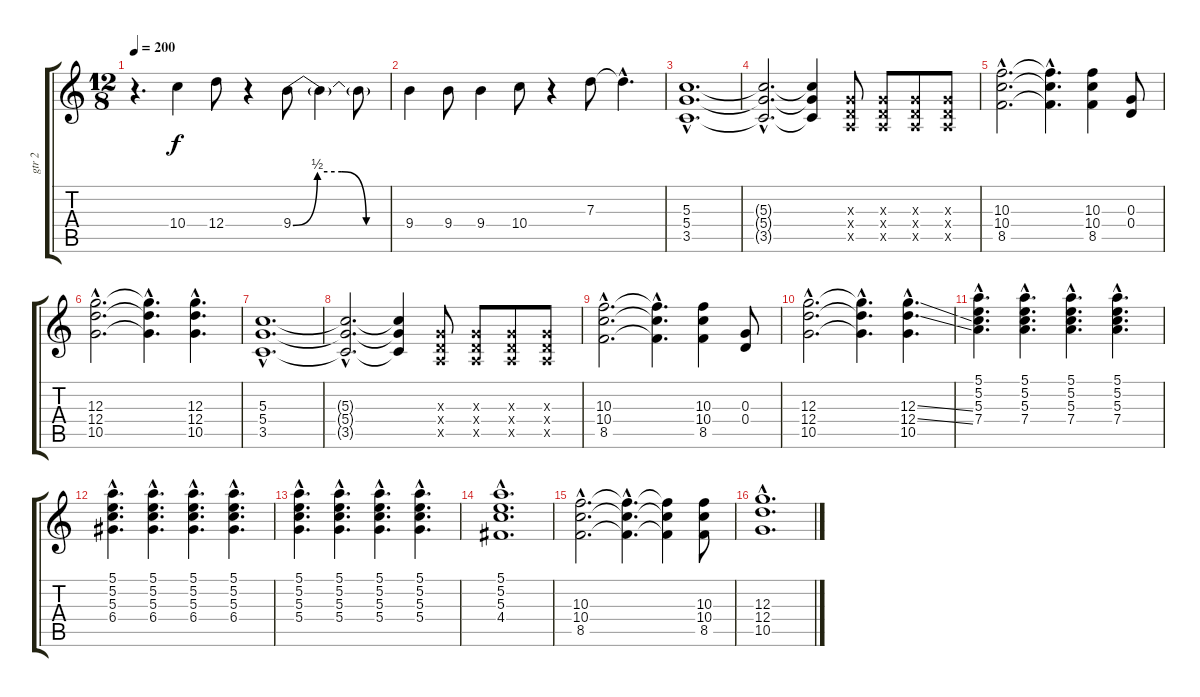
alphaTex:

\track ("gtr 2" "gtr 2") {instrument distortionguitar}
\staff {score tabs}
\tuning (E4 B3 G3 D3 A2 E2) {hide}
\ts (12 8)
\tempo 200
\clef g2
\ks c
r.4{d dy f} 10.4.4 12.4.8 r.4 9.4{be (custom 0 0 15 2 30 2 45 0 60 0)}.8 9.4{t}.4 9.4{t}.8 |
9.4.4 9.4.8 9.4.4 10.4.8 r.4 7.3.8 7.3{hac t}.4{d} |
(5.3{hac} 5.4{hac} 3.5{hac}).1{d} |
(5.3{hac t} 5.4{hac t} 3.5{hac t}).2{d} (5.3{t} 5.4{t} 3.5{t}).4 (0.3{x} 0.4{x} 0.5{x}).8 (0.3{x} 0.4{x} 0.5{x}).8 (0.3{x} 0.4{x} 0.5{x}).8 (0.3{x} 0.4{x} 0.5{x}).8 |
(10.3{hac} 10.4{hac} 8.5{hac}).2{d} (10.3{hac t} 10.4{hac t} 8.5{hac t}).4{d} (10.3 10.4 8.5).4 (0.3 0.4).8 |
(12.3{hac} 12.4{hac} 10.5{hac}).2{d} (12.3{hac t} 12.4{hac t} 10.5{hac t}).4{d} (12.3{hac} 12.4{hac} 10.5{hac}).4{d} |
(5.3{hac} 5.4{hac} 3.5{hac}).1{d} |
(5.3{hac t} 5.4{hac t} 3.5{hac t}).2{d} (5.3{t} 5.4{t} 3.5{t}).4 (0.3{x} 0.4{x} 0.5{x}).8 (0.3{x} 0.4{x} 0.5{x}).8 (0.3{x} 0.4{x} 0.5{x}).8 (0.3{x} 0.4{x} 0.5{x}).8 |
(10.3{hac} 10.4{hac} 8.5{hac}).2{d} (10.3{hac t} 10.4{hac t} 8.5{hac t}).4{d} (10.3 10.4 8.5).4 (0.3 0.4).8 |
(12.3{hac} 12.4{hac} 10.5{hac}).2{d} (12.3{hac t} 12.4{hac t} 10.5{hac t}).4{d} (12.3{ss hac} 12.4{ss hac} 10.5{hac}).4{d} |
(5.1{hac} 5.2{hac} 5.3{hac} 7.4{hac}).4{d} (5.1{hac} 5.2{hac} 5.3{hac} 7.4{hac}).4{d} (5.1{hac} 5.2{hac} 5.3{hac} 7.4{hac}).4{d} (5.1{hac} 5.2{hac} 5.3{hac} 7.4{hac}).4{d} |
(5.1{hac} 5.2{hac} 5.3{hac} 6.4{hac}).4{d} (5.1{hac} 5.2{hac} 5.3{hac} 6.4{hac}).4{d} (5.1{hac} 5.2{hac} 5.3{hac} 6.4{hac}).4{d} (5.1{hac} 5.2{hac} 5.3{hac} 6.4{hac}).4{d} |
(5.1{hac} 5.2{hac} 5.3{hac} 5.4{hac}).4{d} (5.1{hac} 5.2{hac} 5.3{hac} 5.4{hac}).4{d} (5.1{hac} 5.2{hac} 5.3{hac} 5.4{hac}).4{d} (5.1{hac} 5.2{hac} 5.3{hac} 5.4{hac}).4{d} |
(5.1{hac} 5.2{hac} 5.3{hac} 4.4{hac}).1{d} |
(10.3{hac} 10.4{hac} 8.5{hac}).2{d} (10.3{hac t} 10.4{hac t} 8.5{hac t}).4{d} (10.3{t} 10.4{t} 8.5{t}).4 (10.3 10.4 8.5).8 |
(12.3{hac} 12.4{hac} 10.5{hac}).1{d}
